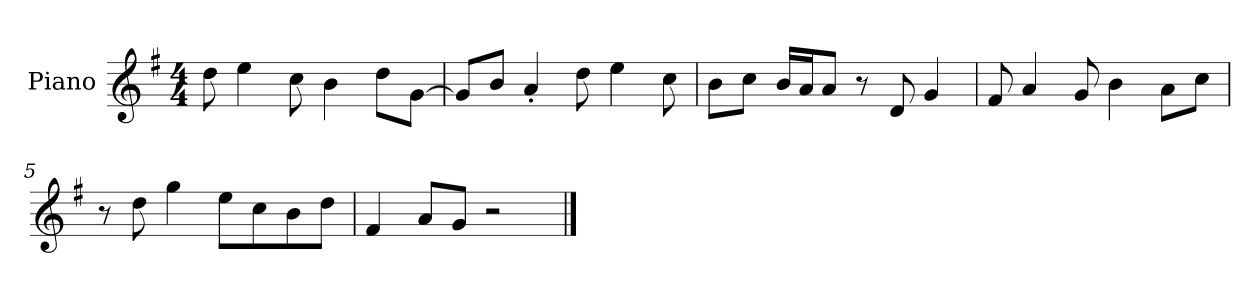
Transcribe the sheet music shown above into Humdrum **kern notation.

**kern
*part1
*staff1
*I"Piano
*I'P-no
*clefG2
*k[f#]
*M4/4
*MM90
=1
8dd\
4ee\
8cc\
4b\
8dd\L
[8g\J
=2
8g/L]
8b/J
4a'/
8dd\
4ee\
8cc\
=3
8b\L
8cc\J
16b/LL
16a/J
8a/J
8r
8d/
4g/
=4
8f#/
4a/
8g/
4b\
8a\L
8cc\J
=5
8r
8dd\
4gg\
8ee\L
8cc\
8b\
8dd\J
!!LO:LB:g=z
=6
4f#/
8a/L
8g/J
2r
==
*-
